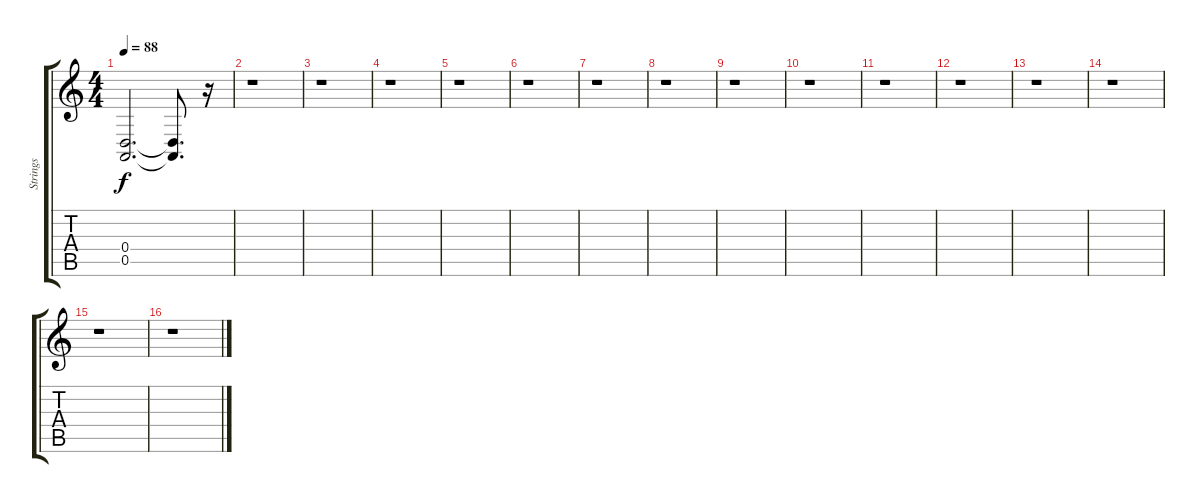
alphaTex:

\track ("Strings" "Strings") {instrument stringensemble1}
\staff {score tabs}
\tuning (E4 B3 G3 D3 A2 E2) {hide}
\ts (4 4)
\tempo 88
\clef g2
\ks c
(0.4{t} 0.5{t}).2{d dy f} (0.4{t} 0.5{t}).8{d} r.16 |
r.1 |
r.1 |
r.1 |
r.1 |
r.1 |
r.1 |
r.1 |
r.1 |
r.1 |
r.1 |
r.1 |
r.1 |
r.1 |
r.1 |
r.1
